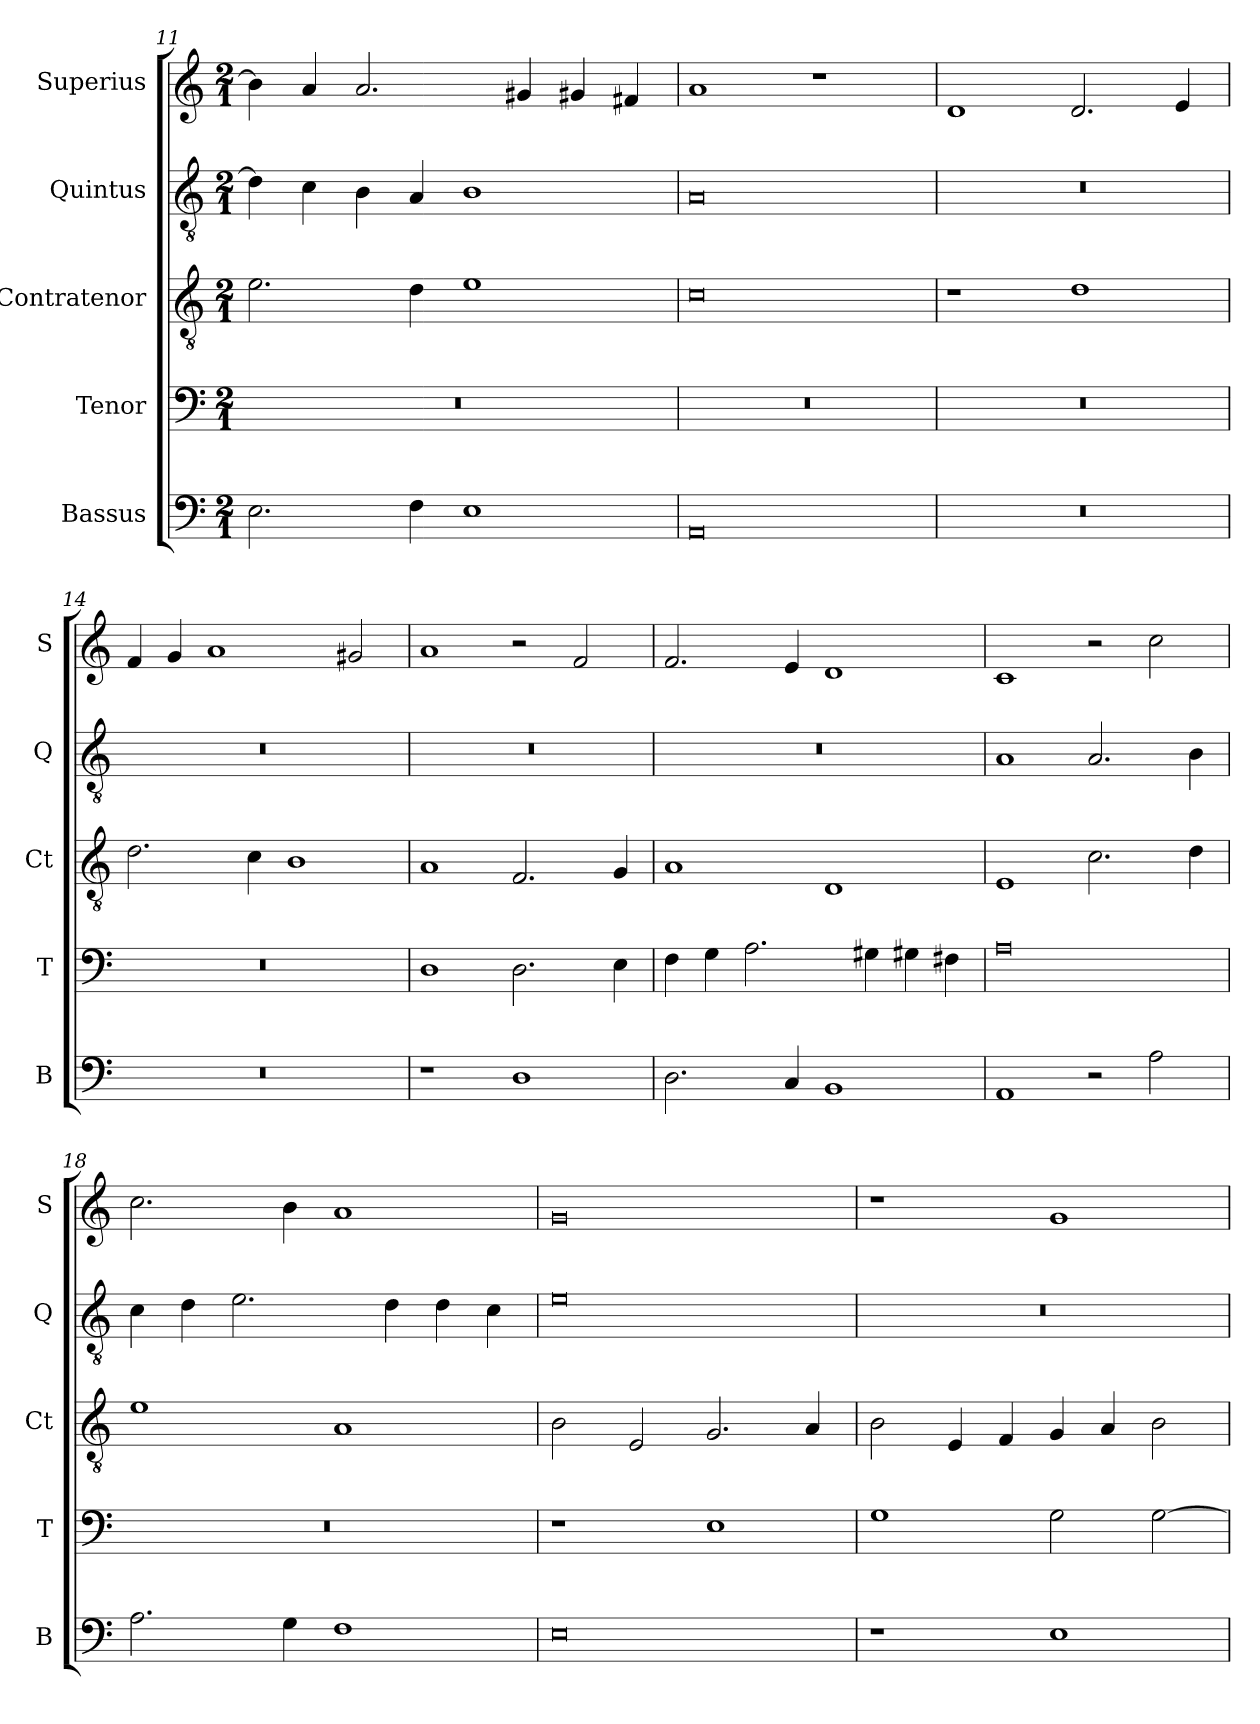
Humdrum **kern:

**kern	**kern	**kern	**kern	**kern
*part5	*part4	*part3	*part2	*part1
*staff5	*staff4	*staff3	*staff2	*staff1
*I"Bassus	*I"Tenor	*I"Contratenor	*I"Quintus	*I"Superius
*I'B	*I'T	*I'Ct	*I'Q	*I'S
*clefF4	*clefF4	*clefGv2	*clefGv2	*clefG2
*k[]	*k[]	*k[]	*k[]	*k[]
*M2/1	*M2/1	*M2/1	*M2/1	*M2/1
=11	=11	=11	=11	=11
2.E\	0r	2.e\	4d\]	4b\]
.	.	.	4c\	4a/
.	.	.	4B\	2.a/
4F\	.	4d\	4A/	.
1E	.	1e	1B	.
.	.	.	.	4g#X/
.	.	.	.	4g#X/
.	.	.	.	4f#X/
=12	=12	=12	=12	=12
0AA	0r	0c	0A	1a
.	.	.	.	1r
=13	=13	=13	=13	=13
0r	0r	1r	0r	1d
.	.	1d	.	2.d/
.	.	.	.	4e/
=14	=14	=14	=14	=14
0r	0r	2.d\	0r	4f/
.	.	.	.	4g/
.	.	.	.	1a
.	.	4c\	.	.
.	.	1B	.	.
.	.	.	.	2g#X/
=15	=15	=15	=15	=15
1r	1D	1A	0r	1a
1D	2.D\	2.F/	.	2r
.	.	.	.	2f/
.	4E\	4G/	.	.
=16	=16	=16	=16	=16
2.D\	4F\	1A	0r	2.f/
.	4G\	.	.	.
.	2.A\	.	.	.
4C/	.	.	.	4e/
1BB	.	1D	.	1d
.	4G#X\	.	.	.
.	4G#X\	.	.	.
.	4F#X\	.	.	.
=17	=17	=17	=17	=17
1AA	0A	1E	1A	1c
2r	.	2.c\	2.A/	2r
2A\	.	.	.	2cc\
.	.	4d\	4B\	.
=18	=18	=18	=18	=18
2.A\	0r	1e	4c\	2.cc\
.	.	.	4d\	.
.	.	.	2.e\	.
4G\	.	.	.	4b\
1F	.	1A	.	1a
.	.	.	4d\	.
.	.	.	4d\	.
.	.	.	4c\	.
=19	=19	=19	=19	=19
0E	1r	2B\	0e	0g
.	.	2E/	.	.
.	1E	2.G/	.	.
.	.	4A/	.	.
=20	=20	=20	=20	=20
1r	1G	2B\	0r	1r
.	.	4E/	.	.
.	.	4F/	.	.
1E	2G\	4G/	.	1g
.	.	4A/	.	.
.	[2G\	2B\	.	.
=	=	=	=	=
*-	*-	*-	*-	*-
